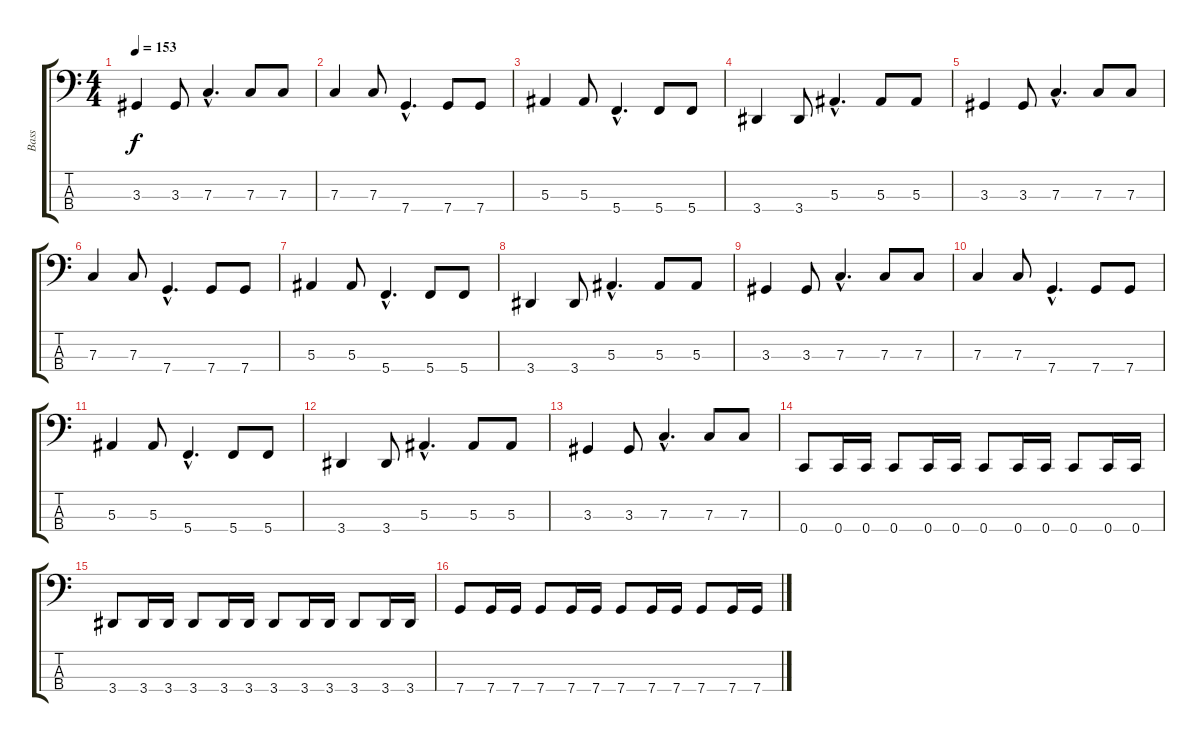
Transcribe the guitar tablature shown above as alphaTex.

\track ("Bass" "Bass") {instrument slapbass1}
\staff {score tabs}
\tuning (Eb2 Bb1 F1 C1) {hide}
\ts (4 4)
\tempo 153
\clef f4
\ks c
3.3.4{dy f} 3.3.8 7.3{hac}.4{d} 7.3.8 7.3.8 |
7.3.4 7.3.8 7.4{hac}.4{d} 7.4.8 7.4.8 |
5.3.4 5.3.8 5.4{hac}.4{d} 5.4.8 5.4.8 |
3.4.4 3.4.8 5.3{hac}.4{d} 5.3.8 5.3.8 |
3.3.4 3.3.8 7.3{hac}.4{d} 7.3.8 7.3.8 |
7.3.4 7.3.8 7.4{hac}.4{d} 7.4.8 7.4.8 |
5.3.4 5.3.8 5.4{hac}.4{d} 5.4.8 5.4.8 |
3.4.4 3.4.8 5.3{hac}.4{d} 5.3.8 5.3.8 |
3.3.4 3.3.8 7.3{hac}.4{d} 7.3.8 7.3.8 |
7.3.4 7.3.8 7.4{hac}.4{d} 7.4.8 7.4.8 |
5.3.4 5.3.8 5.4{hac}.4{d} 5.4.8 5.4.8 |
3.4.4 3.4.8 5.3{hac}.4{d} 5.3.8 5.3.8 |
3.3.4 3.3.8 7.3{hac}.4{d} 7.3.8 7.3.8 |
0.4.8 0.4.16 0.4.16 0.4.8 0.4.16 0.4.16 0.4.8 0.4.16 0.4.16 0.4.8 0.4.16 0.4.16 |
3.4.8 3.4.16 3.4.16 3.4.8 3.4.16 3.4.16 3.4.8 3.4.16 3.4.16 3.4.8 3.4.16 3.4.16 |
7.4.8 7.4.16 7.4.16 7.4.8 7.4.16 7.4.16 7.4.8 7.4.16 7.4.16 7.4.8 7.4.16 7.4.16
